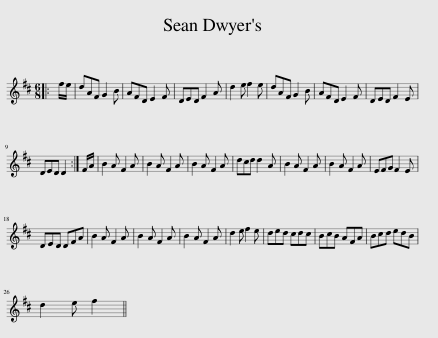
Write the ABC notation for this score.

X:1
L:1/8
M:6/8
I:linebreak $
K:D
V:1 treble
V:1
|: f/e/ | dAF G2 B | AFD E2 F | DED F2 A | d2 e f2 e | %5
 dAF G2 B | AFD E2 F | DED F2 E |$ DED D2 :| F/A/ | %10
 B2 A F2 A | B2 A F2 A | B2 A F2 A | dcd d2 A | B2 A F2 A | %15
 B2 A F2 A | EFG F2 E |$ DED DFA | B2 A F2 A | B2 A F2 A | %20
 B2 A F2 A | d2 e f2 e | ded cdc | BcB AFA | Bcd edB |$ %25
 d2 e f2 || %26
